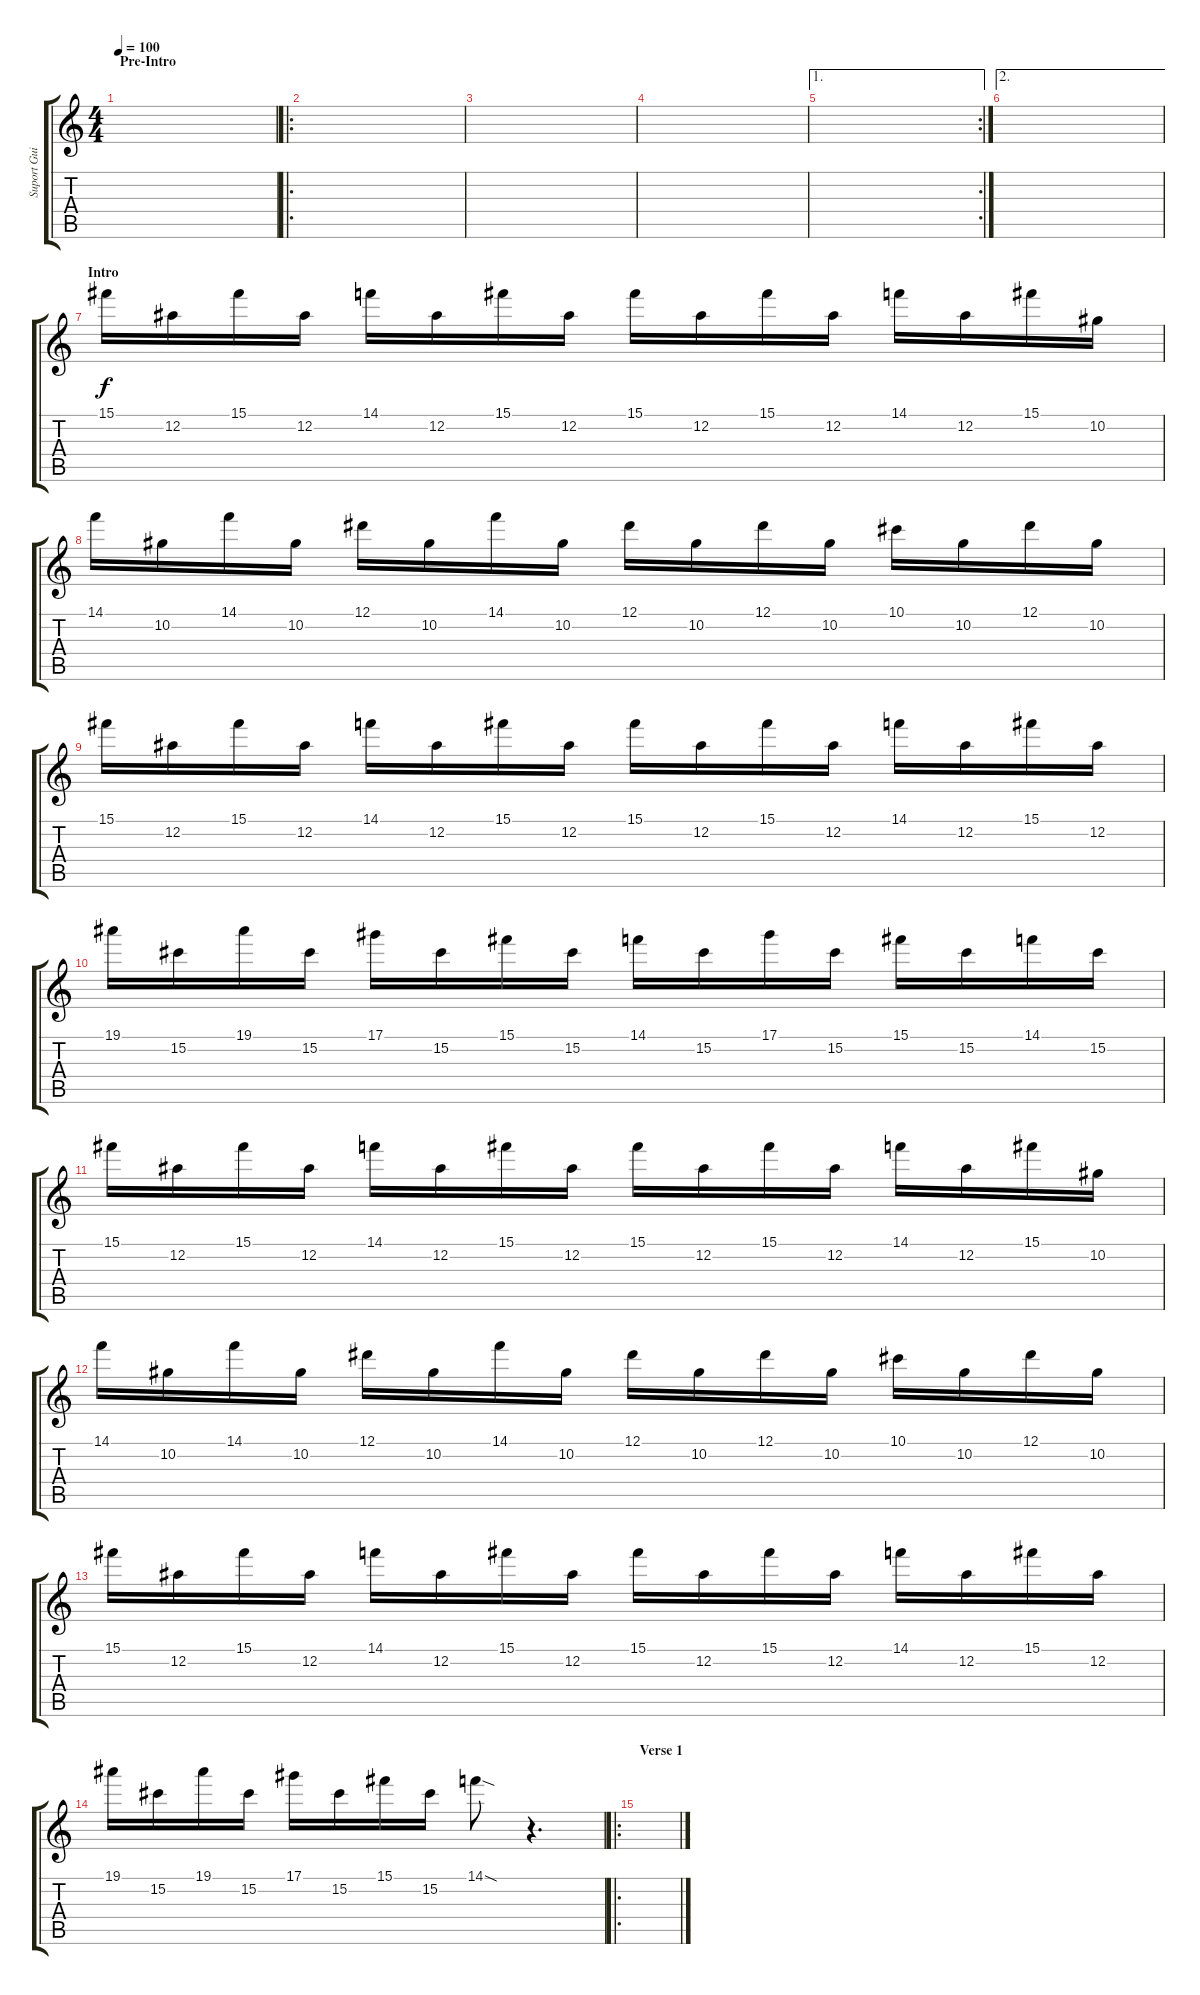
\track ("Suport Guitar 1" "Suport Gui") {instrument overdrivenguitar}
\staff {score tabs}
\tuning (Eb4 Bb3 Gb3 Db3 Ab2 Eb2) {hide}
\ts (4 4)
\section ("" "Pre-Intro")
\tempo 100
\clef g2
\ks c
|
\ro
|
|
|
\ae 1
\rc 2
|
\ae 2
|
\section ("" "Intro")
15.1.16 12.2.16 15.1.16 12.2.16 14.1.16 12.2.16 15.1.16 12.2.16 15.1.16 12.2.16 15.1.16 12.2.16 14.1.16 12.2.16 15.1.16 10.2.16 |
14.1.16 10.2.16 14.1.16 10.2.16 12.1.16 10.2.16 14.1.16 10.2.16 12.1.16 10.2.16 12.1.16 10.2.16 10.1.16 10.2.16 12.1.16 10.2.16 |
15.1.16 12.2.16 15.1.16 12.2.16 14.1.16 12.2.16 15.1.16 12.2.16 15.1.16 12.2.16 15.1.16 12.2.16 14.1.16 12.2.16 15.1.16 12.2.16 |
19.1.16 15.2.16 19.1.16 15.2.16 17.1.16 15.2.16 15.1.16 15.2.16 14.1.16 15.2.16 17.1.16 15.2.16 15.1.16 15.2.16 14.1.16 15.2.16 |
15.1.16 12.2.16 15.1.16 12.2.16 14.1.16 12.2.16 15.1.16 12.2.16 15.1.16 12.2.16 15.1.16 12.2.16 14.1.16 12.2.16 15.1.16 10.2.16 |
14.1.16 10.2.16 14.1.16 10.2.16 12.1.16 10.2.16 14.1.16 10.2.16 12.1.16 10.2.16 12.1.16 10.2.16 10.1.16 10.2.16 12.1.16 10.2.16 |
15.1.16 12.2.16 15.1.16 12.2.16 14.1.16 12.2.16 15.1.16 12.2.16 15.1.16 12.2.16 15.1.16 12.2.16 14.1.16 12.2.16 15.1.16 12.2.16 |
19.1.16 15.2.16 19.1.16 15.2.16 17.1.16 15.2.16 15.1.16 15.2.16 14.1{sod}.8 r.4{d} |
\ro
\section ("" "Verse 1")
